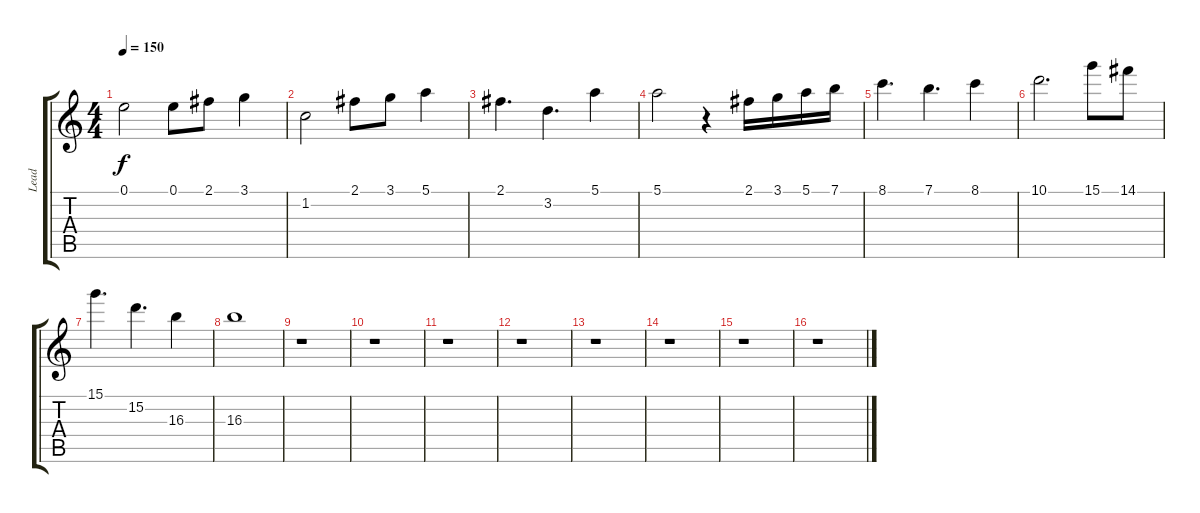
\track ("Lead" "Lead") {instrument overdrivenguitar}
\staff {score tabs}
\tuning (E4 B3 G3 D3 A2 E2) {hide}
\ts (4 4)
\tempo 150
\clef g2
\ks c
0.1.2{dy f} 0.1.8 2.1.8 3.1.4 |
1.2.2 2.1.8 3.1.8 5.1.4 |
2.1.4{d} 3.2.4{d} 5.1.4 |
5.1.2 r.4 2.1.16 3.1.16 5.1.16 7.1.16 |
8.1.4{d} 7.1.4{d} 8.1.4 |
10.1.2{d} 15.1.8 14.1.8 |
15.1.4{d} 15.2.4{d} 16.3.4 |
16.3.1 |
r.1 |
r.1 |
r.1 |
r.1 |
r.1 |
r.1 |
r.1 |
r.1
